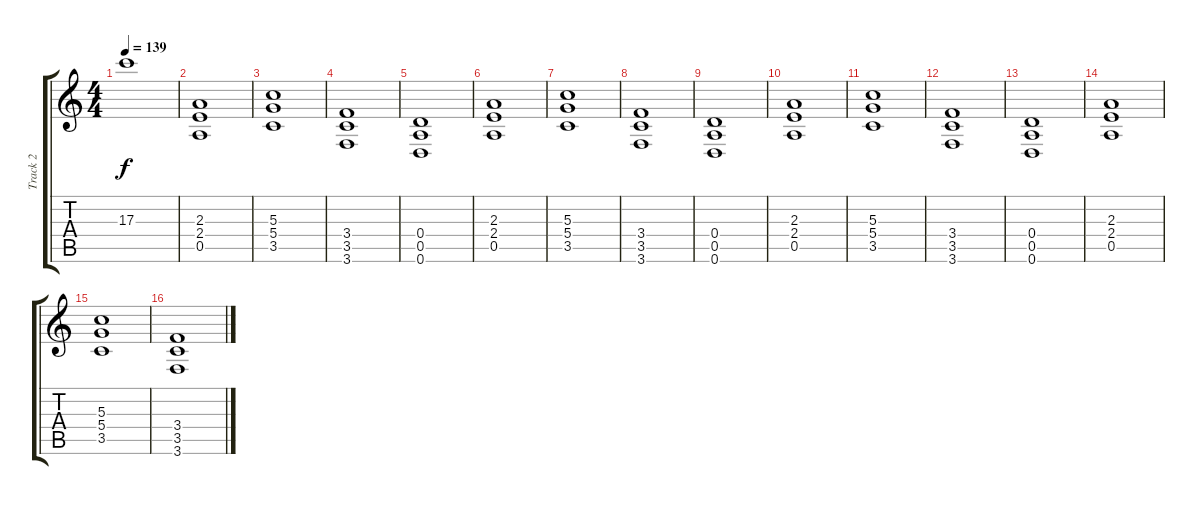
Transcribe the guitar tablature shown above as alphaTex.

\track ("Track 2" "Track 2") {instrument distortionguitar}
\staff {score tabs}
\tuning (E4 B3 G3 D3 A2 D2) {hide}
\ts (4 4)
\tempo 139
\clef g2
\ks c
17.3{t}.1{dy f} |
(2.3 2.4 0.5).1 |
(5.3 5.4 3.5).1 |
(3.4 3.5 3.6).1 |
(0.4 0.5 0.6).1 |
(2.3 2.4 0.5).1 |
(5.3 5.4 3.5).1 |
(3.4 3.5 3.6).1 |
(0.4 0.5 0.6).1 |
(2.3 2.4 0.5).1 |
(5.3 5.4 3.5).1 |
(3.4 3.5 3.6).1 |
(0.4 0.5 0.6).1 |
(2.3 2.4 0.5).1 |
(5.3 5.4 3.5).1 |
(3.4 3.5 3.6).1
